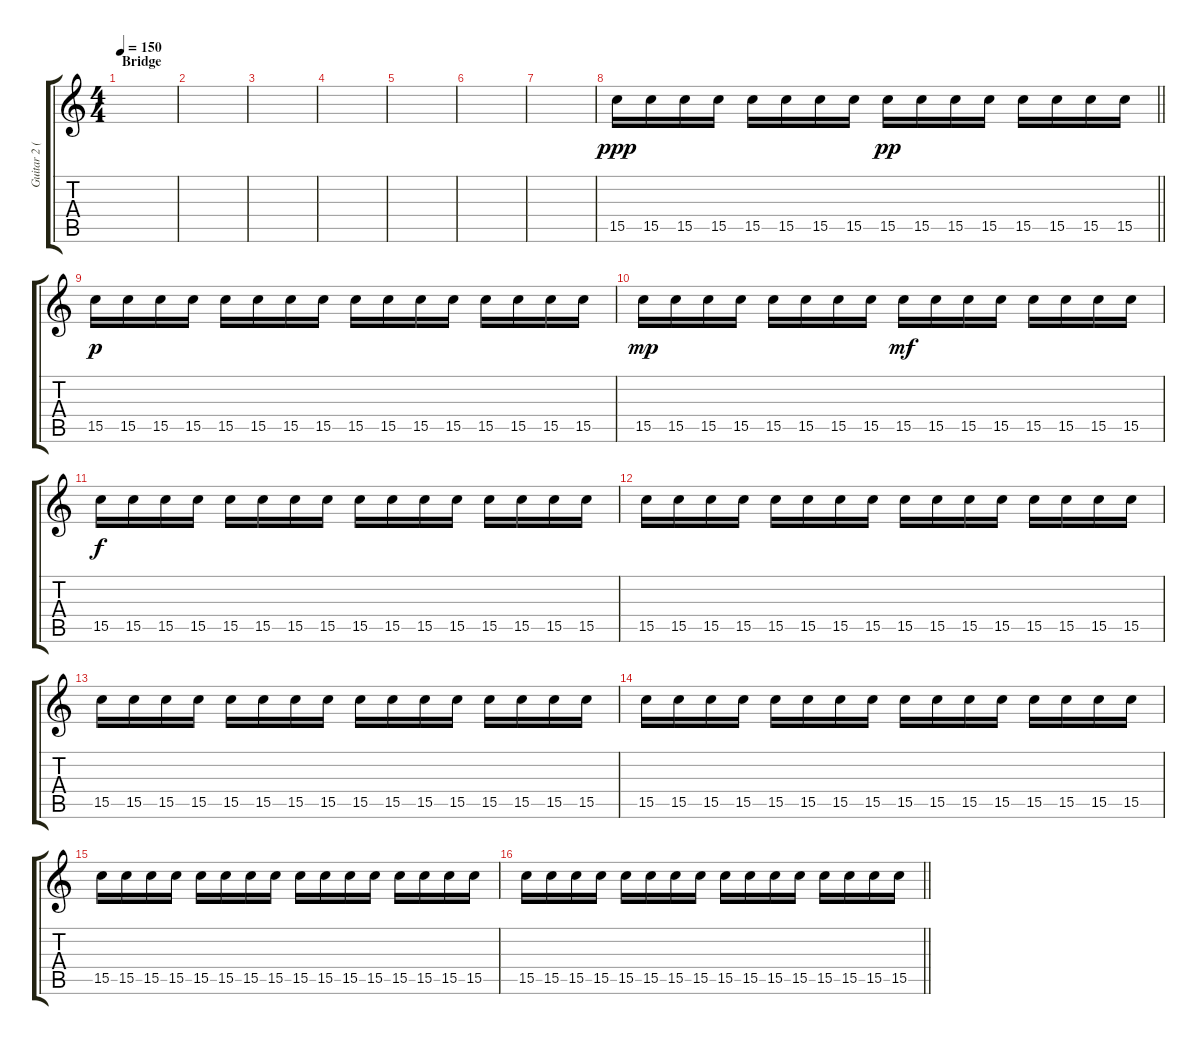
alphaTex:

\track ("Guitar 2 (Paul)" "Guitar 2 (") {instrument electricguitarjazz}
\staff {score tabs}
\tuning (E4 B3 G3 D3 A2 E2) {hide}
\ts (4 4)
\section ("" "Bridge")
\tempo 150
\clef g2
\ks c
|
|
|
|
|
|
|
\barLineRight lightlight
15.5.16{dy ppp} 15.5.16 15.5.16 15.5.16 15.5.16 15.5.16 15.5.16 15.5.16 15.5.16{dy pp} 15.5.16 15.5.16 15.5.16 15.5.16 15.5.16 15.5.16 15.5.16 |
15.5.16{dy p} 15.5.16 15.5.16 15.5.16 15.5.16 15.5.16 15.5.16 15.5.16 15.5.16 15.5.16 15.5.16 15.5.16 15.5.16 15.5.16 15.5.16 15.5.16 |
15.5.16{dy mp} 15.5.16 15.5.16 15.5.16 15.5.16 15.5.16 15.5.16 15.5.16 15.5.16{dy mf} 15.5.16 15.5.16 15.5.16 15.5.16 15.5.16 15.5.16 15.5.16 |
15.5.16{dy f} 15.5.16 15.5.16 15.5.16 15.5.16 15.5.16 15.5.16 15.5.16 15.5.16 15.5.16 15.5.16 15.5.16 15.5.16 15.5.16 15.5.16 15.5.16 |
15.5.16 15.5.16 15.5.16 15.5.16 15.5.16 15.5.16 15.5.16 15.5.16 15.5.16 15.5.16 15.5.16 15.5.16 15.5.16 15.5.16 15.5.16 15.5.16 |
15.5.16 15.5.16 15.5.16 15.5.16 15.5.16 15.5.16 15.5.16 15.5.16 15.5.16 15.5.16 15.5.16 15.5.16 15.5.16 15.5.16 15.5.16 15.5.16 |
15.5.16 15.5.16 15.5.16 15.5.16 15.5.16 15.5.16 15.5.16 15.5.16 15.5.16 15.5.16 15.5.16 15.5.16 15.5.16 15.5.16 15.5.16 15.5.16 |
15.5.16 15.5.16 15.5.16 15.5.16 15.5.16 15.5.16 15.5.16 15.5.16 15.5.16 15.5.16 15.5.16 15.5.16 15.5.16 15.5.16 15.5.16 15.5.16 |
\barLineRight lightlight
15.5.16 15.5.16 15.5.16 15.5.16 15.5.16 15.5.16 15.5.16 15.5.16 15.5.16 15.5.16 15.5.16 15.5.16 15.5.16 15.5.16 15.5.16 15.5.16
